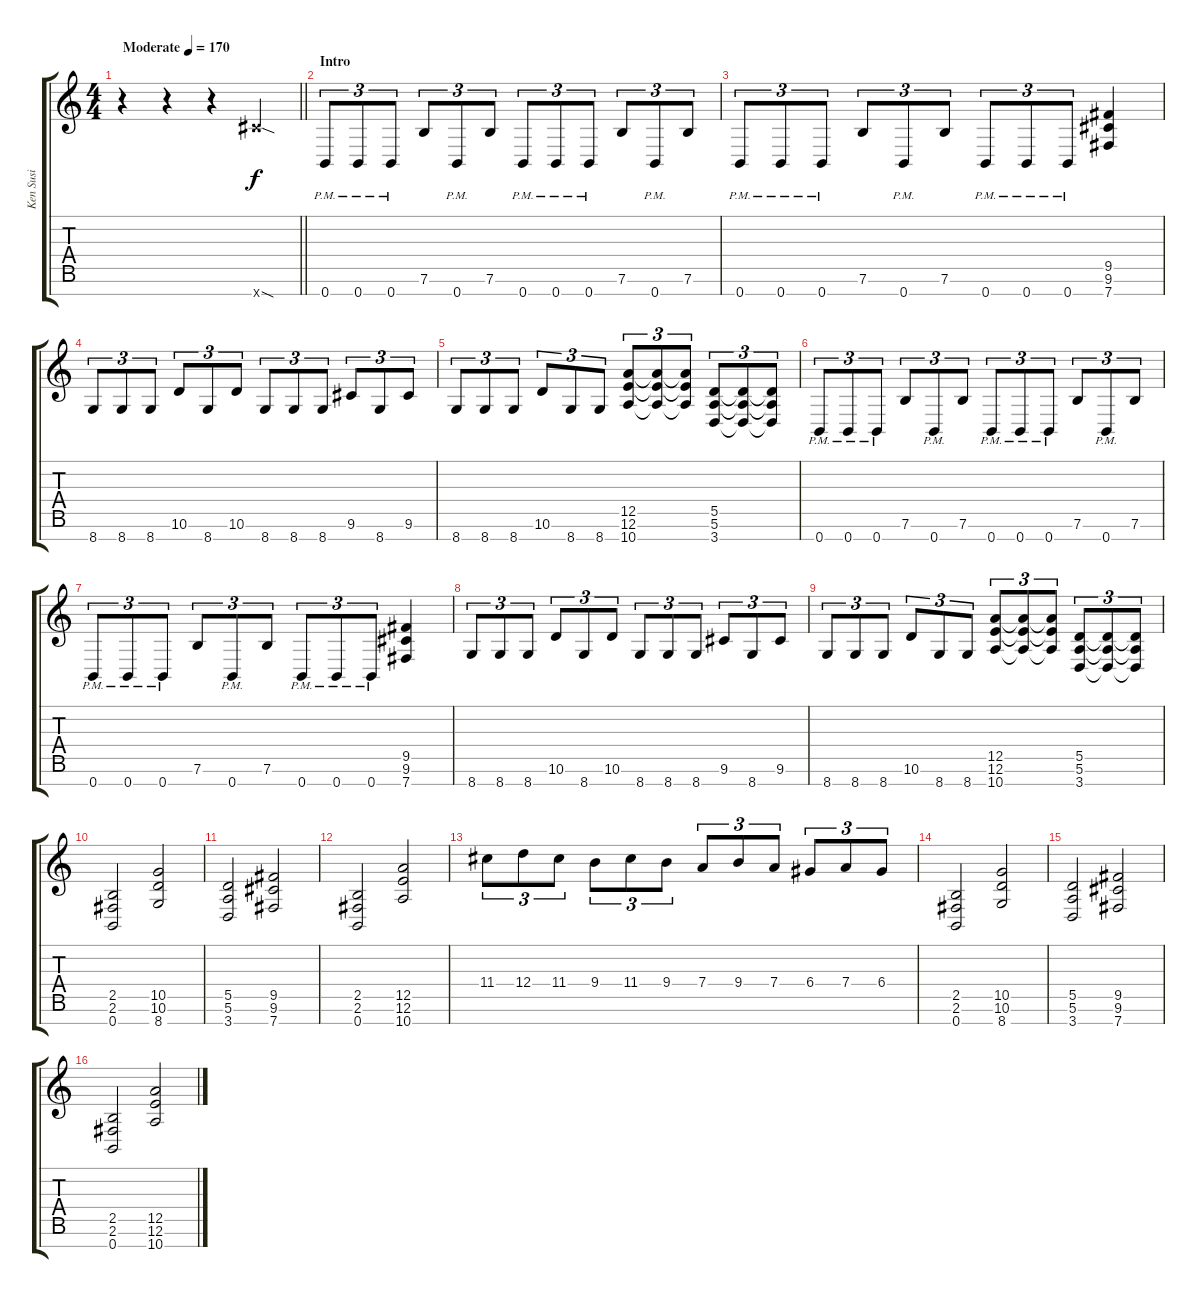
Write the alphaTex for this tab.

\track ("Ken Susi" "Ken Susi") {instrument overdrivenguitar}
\staff {score tabs}
\tuning (E4 B3 G3 D3 A2 E2 B1) {hide}
\ts (4 4)
\tempo (170 "Moderate")
\clef g2
\barLineRight lightlight
\ks c
r.4{dy f instrument overdrivenguitar} r.4 r.4 14.7{sod x}.4 |
\section ("" "Intro")
0.7{pm}.8{tu (3 2)} 0.7{pm}.8{tu (3 2)} 0.7{pm}.8{tu (3 2)} 7.6.8{tu (3 2)} 0.7{pm}.8{tu (3 2)} 7.6.8{tu (3 2)} 0.7{pm}.8{tu (3 2)} 0.7{pm}.8{tu (3 2)} 0.7{pm}.8{tu (3 2)} 7.6.8{tu (3 2)} 0.7{pm}.8{tu (3 2)} 7.6.8{tu (3 2)} |
0.7{pm}.8{tu (3 2)} 0.7{pm}.8{tu (3 2)} 0.7{pm}.8{tu (3 2)} 7.6.8{tu (3 2)} 0.7{pm}.8{tu (3 2)} 7.6.8{tu (3 2)} 0.7{pm}.8{tu (3 2)} 0.7{pm}.8{tu (3 2)} 0.7{pm}.8{tu (3 2)} (9.5 9.6 7.7).4 |
8.7.8{tu (3 2)} 8.7.8{tu (3 2)} 8.7.8{tu (3 2)} 10.6.8{tu (3 2)} 8.7.8{tu (3 2)} 10.6.8{tu (3 2)} 8.7.8{tu (3 2)} 8.7.8{tu (3 2)} 8.7.8{tu (3 2)} 9.6.8{tu (3 2)} 8.7.8{tu (3 2)} 9.6.8{tu (3 2)} |
8.7.8{tu (3 2)} 8.7.8{tu (3 2)} 8.7.8{tu (3 2)} 10.6.8{tu (3 2)} 8.7.8{tu (3 2)} 8.7.8{tu (3 2)} (12.5 12.6 10.7).8{tu (3 2)} (12.5{t} 12.6{t} 10.7{t}).8{tu (3 2)} (12.5{t} 12.6{t} 10.7{t}).8{tu (3 2)} (5.5 5.6 3.7).8{tu (3 2)} (5.5{t} 5.6{t} 3.7{t}).8{tu (3 2)} (5.5{t} 5.6{t} 3.7{t}).8{tu (3 2)} |
0.7{pm}.8{tu (3 2)} 0.7{pm}.8{tu (3 2)} 0.7{pm}.8{tu (3 2)} 7.6.8{tu (3 2)} 0.7{pm}.8{tu (3 2)} 7.6.8{tu (3 2)} 0.7{pm}.8{tu (3 2)} 0.7{pm}.8{tu (3 2)} 0.7{pm}.8{tu (3 2)} 7.6.8{tu (3 2)} 0.7{pm}.8{tu (3 2)} 7.6.8{tu (3 2)} |
0.7{pm}.8{tu (3 2)} 0.7{pm}.8{tu (3 2)} 0.7{pm}.8{tu (3 2)} 7.6.8{tu (3 2)} 0.7{pm}.8{tu (3 2)} 7.6.8{tu (3 2)} 0.7{pm}.8{tu (3 2)} 0.7{pm}.8{tu (3 2)} 0.7{pm}.8{tu (3 2)} (9.5 9.6 7.7).4 |
8.7.8{tu (3 2)} 8.7.8{tu (3 2)} 8.7.8{tu (3 2)} 10.6.8{tu (3 2)} 8.7.8{tu (3 2)} 10.6.8{tu (3 2)} 8.7.8{tu (3 2)} 8.7.8{tu (3 2)} 8.7.8{tu (3 2)} 9.6.8{tu (3 2)} 8.7.8{tu (3 2)} 9.6.8{tu (3 2)} |
8.7.8{tu (3 2)} 8.7.8{tu (3 2)} 8.7.8{tu (3 2)} 10.6.8{tu (3 2)} 8.7.8{tu (3 2)} 8.7.8{tu (3 2)} (12.5 12.6 10.7).8{tu (3 2)} (12.5{t} 12.6{t} 10.7{t}).8{tu (3 2)} (12.5{t} 12.6{t} 10.7{t}).8{tu (3 2)} (5.5 5.6 3.7).8{tu (3 2)} (5.5{t} 5.6{t} 3.7{t}).8{tu (3 2)} (5.5{t} 5.6{t} 3.7{t}).8{tu (3 2)} |
(2.5 2.6 0.7).2 (10.5 10.6 8.7).2 |
(5.5 5.6 3.7).2 (9.5 9.6 7.7).2 |
(2.5 2.6 0.7).2 (12.5 12.6 10.7).2 |
11.4.8{tu (3 2)} 12.4.8{tu (3 2)} 11.4.8{tu (3 2)} 9.4.8{tu (3 2)} 11.4.8{tu (3 2)} 9.4.8{tu (3 2)} 7.4.8{tu (3 2)} 9.4.8{tu (3 2)} 7.4.8{tu (3 2)} 6.4.8{tu (3 2)} 7.4.8{tu (3 2)} 6.4.8{tu (3 2)} |
(2.5 2.6 0.7).2 (10.5 10.6 8.7).2 |
(5.5 5.6 3.7).2 (9.5 9.6 7.7).2 |
(2.5 2.6 0.7).2 (12.5 12.6 10.7).2
